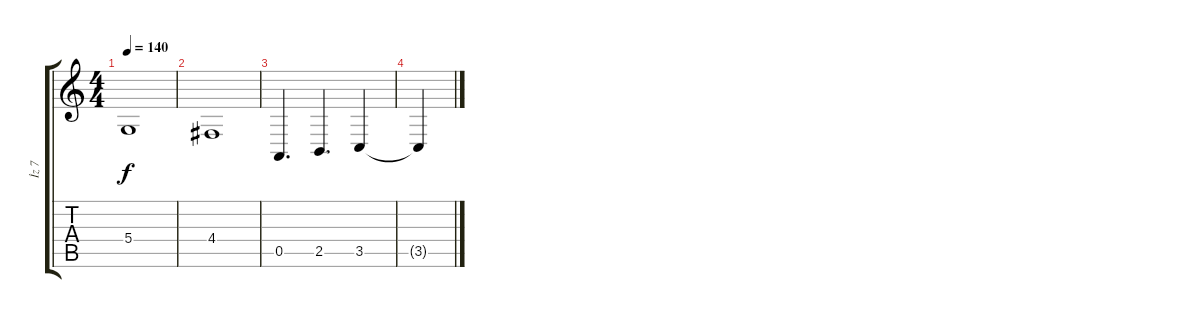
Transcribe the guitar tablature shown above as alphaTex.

\track ("İz 7" "İz 7") {instrument synthvoice}
\staff {score tabs}
\tuning (E4 B3 G3 D3 A2 E2) {hide}
\ts (4 4)
\tempo 140
\clef g2
\ks c
5.4.1{dy f} |
4.4.1 |
0.5.4{d} 2.5.4{d} 3.5.4 |
3.5{t}.4
